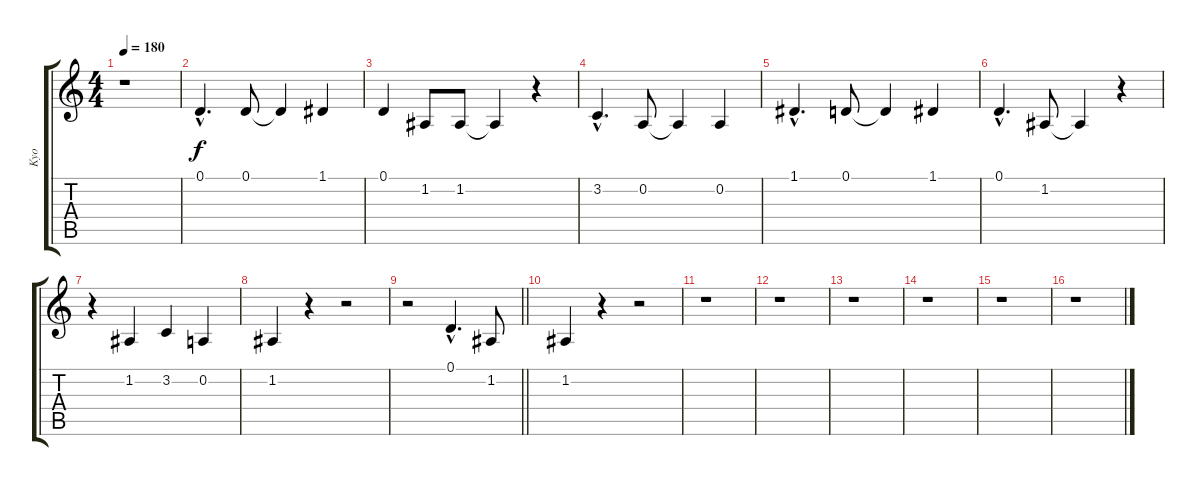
\track ("Kyo" "Kyo") {instrument clarinet}
\staff {score tabs}
\tuning (D4 A3 F3 C3 G2 D2) {hide}
\ts (4 4)
\tempo 180
\clef g2
\ks c
r.1{dy f} |
0.1{hac}.4{d} 0.1.8 0.1{t}.4 1.1.4 |
0.1.4 1.2.8 1.2.8 1.2{t}.4 r.4 |
3.2{hac}.4{d} 0.2.8 0.2{t}.4 0.2.4 |
1.1{hac}.4{d} 0.1.8 0.1{t}.4 1.1.4 |
0.1{hac}.4{d} 1.2.8 1.2{t}.4 r.4 |
r.4 1.2.4 3.2.4 0.2.4 |
1.2.4 r.4 r.2 |
\barLineRight lightlight
r.2 0.1{hac}.4{d} 1.2.8 |
1.2.4 r.4 r.2 |
r.1 |
r.1 |
r.1 |
r.1 |
r.1 |
r.1
